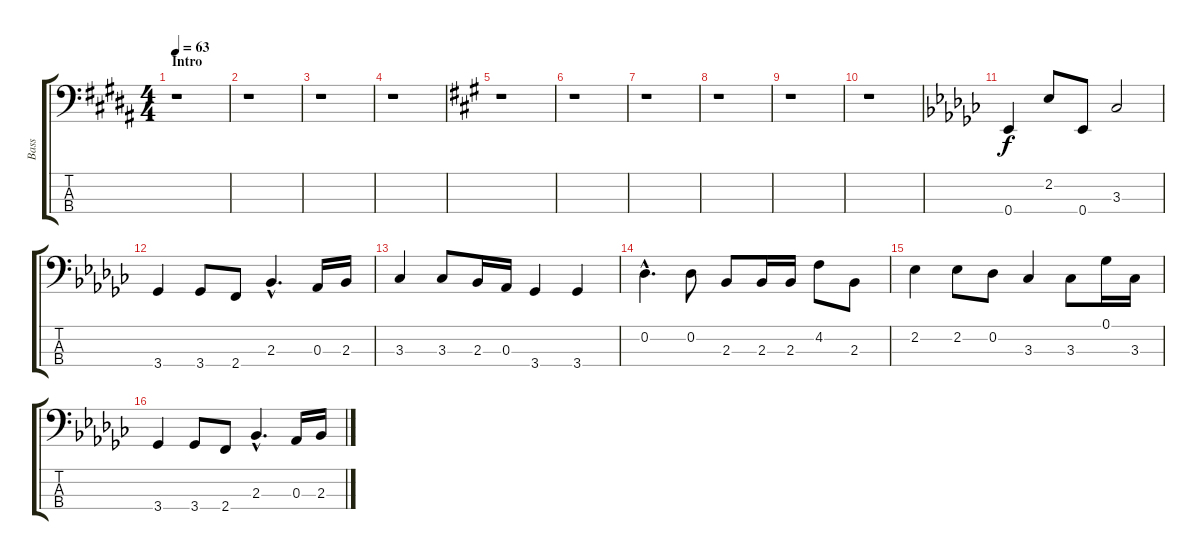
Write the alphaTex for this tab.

\track ("Bass" "Bass") {instrument electricbassfinger}
\staff {score tabs}
\tuning (Gb2 Db2 Ab1 Eb1) {hide}
\ts (4 4)
\section ("" "Intro")
\tempo 63
\clef f4
\ks g#minor
r.1{dy f instrument electricbassfinger} |
r.1 |
r.1 |
r.1 |
\ks f#minor
r.1 |
r.1 |
r.1 |
r.1 |
r.1 |
r.1 |
\ks ebminor
0.4.4 2.2.8 0.4.8 3.3.2 |
3.4.4 3.4.8 2.4.8 2.3{hac}.4{d} 0.3.16 2.3.16 |
3.3.4 3.3.8 2.3.16 0.3.16 3.4.4 3.4.4 |
0.2{hac}.4{d} 0.2.8 2.3.8 2.3.16 2.3.16 4.2.8 2.3.8 |
2.2.4 2.2.8 0.2.8 3.3.4 3.3.8 0.1.16 3.3.16 |
3.4.4 3.4.8 2.4.8 2.3{hac}.4{d} 0.3.16 2.3.16
